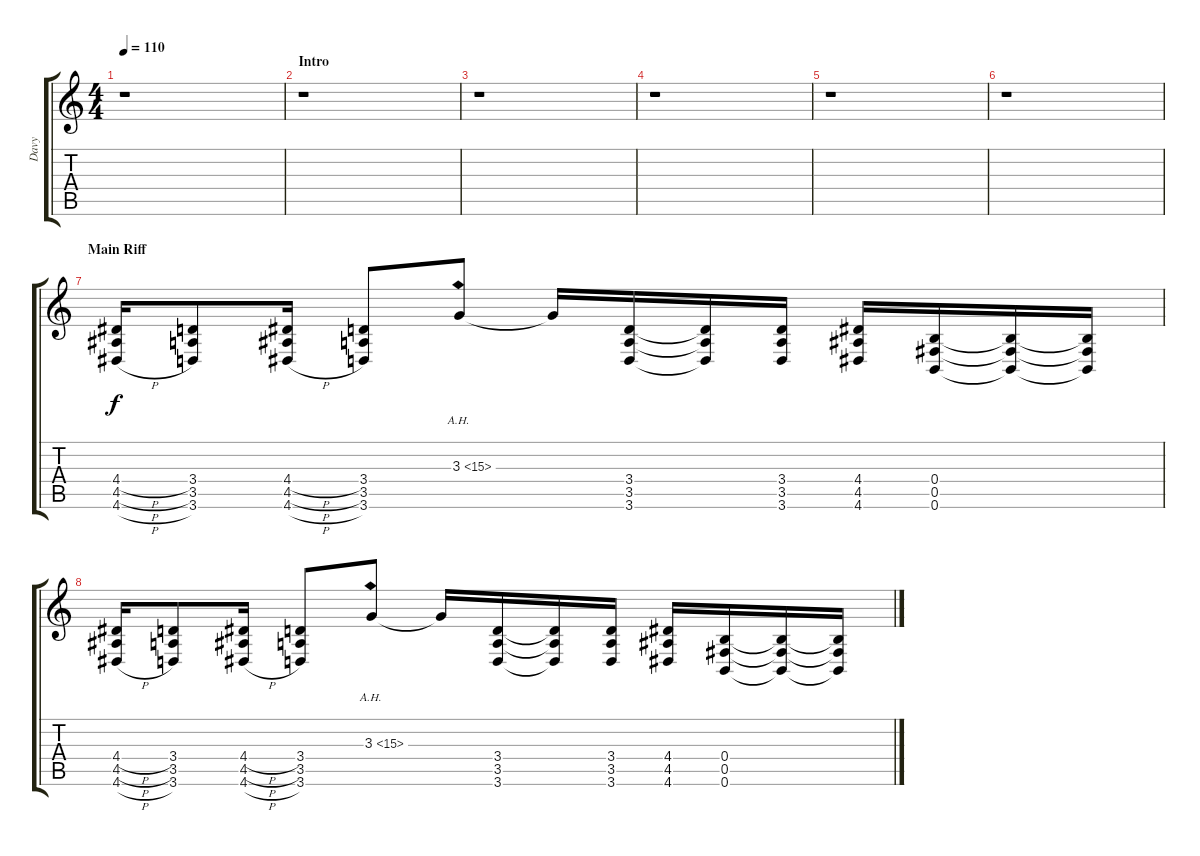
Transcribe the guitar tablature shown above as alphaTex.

\track ("Davy" "Davy") {instrument distortionguitar}
\staff {score tabs}
\tuning (Db4 Ab3 E3 B2 Gb2 B1) {hide}
\ts (4 4)
\tempo 110
\clef g2
\ks c
r.1{dy f instrument distortionguitar} |
\section ("" "Intro")
r.1 |
r.1 |
r.1 |
r.1 |
r.1 |
\section ("" "Main Riff")
(4.4{h} 4.5{h} 4.6{h}).16 (3.4 3.5 3.6).8 (4.4{h} 4.5{h} 4.6{h}).16 (3.4 3.5 3.6).8 3.3{ah 12}.8 3.3{t}.16 (3.4 3.5 3.6).16 (3.4{t} 3.5{t} 3.6{t}).16 (3.4 3.5 3.6).16 (4.4 4.5 4.6).16 (0.4 0.5 0.6).16 (0.4{t} 0.5{t} 0.6{t}).16 (0.4{t} 0.5{t} 0.6{t}).16 |
(4.4{h} 4.5{h} 4.6{h}).16 (3.4 3.5 3.6).8 (4.4{h} 4.5{h} 4.6{h}).16 (3.4 3.5 3.6).8 3.3{ah 12}.8 3.3{t}.16 (3.4 3.5 3.6).16 (3.4{t} 3.5{t} 3.6{t}).16 (3.4 3.5 3.6).16 (4.4 4.5 4.6).16 (0.4 0.5 0.6).16 (0.4{t} 0.5{t} 0.6{t}).16 (0.4{t} 0.5{t} 0.6{t}).16
